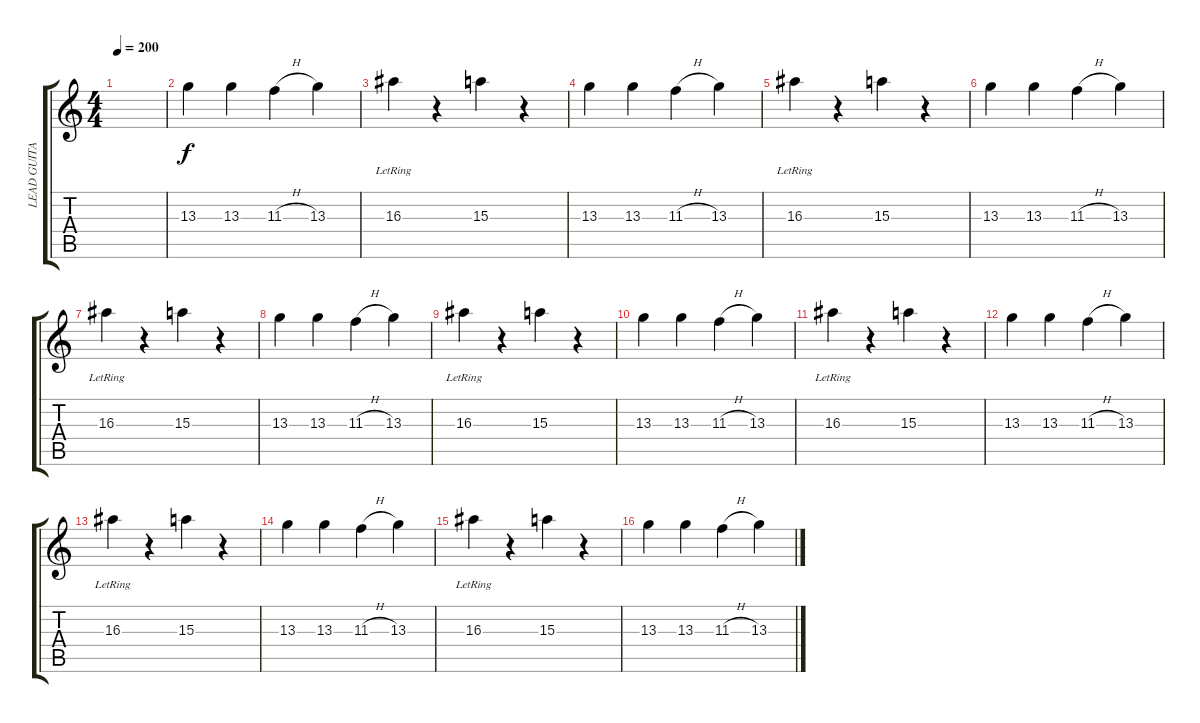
\track ("LEAD GUITAR" "LEAD GUITA") {instrument overdrivenguitar}
\staff {score tabs}
\tuning (Eb4 Bb3 Gb3 Db3 Ab2 Db2) {hide}
\ts (4 4)
\tempo 200
\clef g2
\ks c
|
13.3.4 13.3.4 11.3{h}.4 13.3.4 |
16.3{lr}.4 r.4 15.3.4 r.4 |
13.3.4 13.3.4 11.3{h}.4 13.3.4 |
16.3{lr}.4 r.4 15.3.4 r.4 |
13.3.4 13.3.4 11.3{h}.4 13.3.4 |
16.3{lr}.4 r.4 15.3.4 r.4 |
13.3.4 13.3.4 11.3{h}.4 13.3.4 |
16.3{lr}.4 r.4 15.3.4 r.4 |
13.3.4 13.3.4 11.3{h}.4 13.3.4 |
16.3{lr}.4 r.4 15.3.4 r.4 |
13.3.4 13.3.4 11.3{h}.4 13.3.4 |
16.3{lr}.4 r.4 15.3.4 r.4 |
13.3.4 13.3.4 11.3{h}.4 13.3.4 |
16.3{lr}.4 r.4 15.3.4 r.4 |
13.3.4 13.3.4 11.3{h}.4 13.3.4
